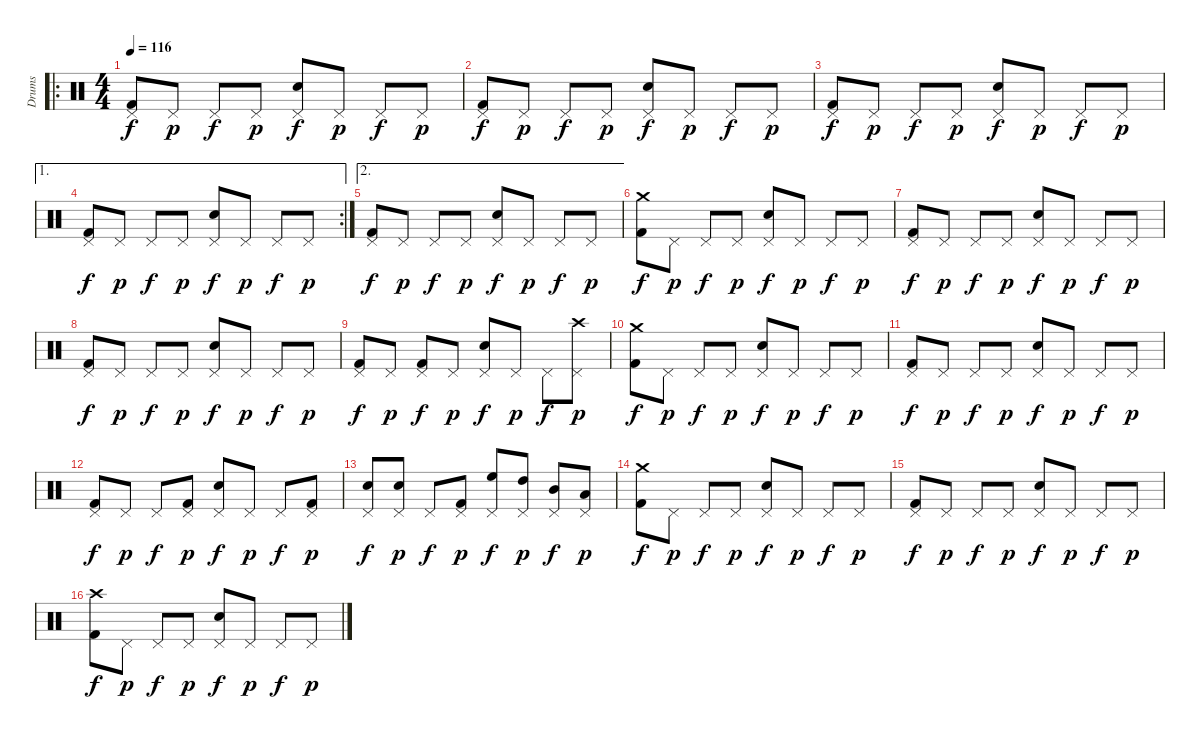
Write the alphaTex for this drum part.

\track ("Drums" "Drums") {instrument percussion}
\staff {score}
\articulation defaults
\ro
\ts (4 4)
\tempo 116
\clef neutral
\ks c
("Kick (hit) 2" "Pedal Hi-Hat (hit)").8{dy f} "Pedal Hi-Hat (hit)".8{dy p} "Pedal Hi-Hat (hit)".8{dy f} "Pedal Hi-Hat (hit)".8{dy p} ("Pedal Hi-Hat (hit)" "Snare (hit) 2").8{dy f} "Pedal Hi-Hat (hit)".8{dy p} "Pedal Hi-Hat (hit)".8{dy f} "Pedal Hi-Hat (hit)".8{dy p} |
("Kick (hit) 2" "Pedal Hi-Hat (hit)").8{dy f} "Pedal Hi-Hat (hit)".8{dy p} "Pedal Hi-Hat (hit)".8{dy f} "Pedal Hi-Hat (hit)".8{dy p} ("Pedal Hi-Hat (hit)" "Snare (hit) 2").8{dy f} "Pedal Hi-Hat (hit)".8{dy p} "Pedal Hi-Hat (hit)".8{dy f} "Pedal Hi-Hat (hit)".8{dy p} |
("Kick (hit) 2" "Pedal Hi-Hat (hit)").8{dy f} "Pedal Hi-Hat (hit)".8{dy p} "Pedal Hi-Hat (hit)".8{dy f} "Pedal Hi-Hat (hit)".8{dy p} ("Pedal Hi-Hat (hit)" "Snare (hit) 2").8{dy f} "Pedal Hi-Hat (hit)".8{dy p} "Pedal Hi-Hat (hit)".8{dy f} "Pedal Hi-Hat (hit)".8{dy p} |
\ae 1
\rc 2
("Kick (hit) 2" "Pedal Hi-Hat (hit)").8{dy f} "Pedal Hi-Hat (hit)".8{dy p} "Pedal Hi-Hat (hit)".8{dy f} "Pedal Hi-Hat (hit)".8{dy p} ("Pedal Hi-Hat (hit)" "Snare (hit) 2").8{dy f} "Pedal Hi-Hat (hit)".8{dy p} "Pedal Hi-Hat (hit)".8{dy f} "Pedal Hi-Hat (hit)".8{dy p} |
\ae 2
("Kick (hit) 2" "Pedal Hi-Hat (hit)").8{dy f} "Pedal Hi-Hat (hit)".8{dy p} "Pedal Hi-Hat (hit)".8{dy f} "Pedal Hi-Hat (hit)".8{dy p} ("Pedal Hi-Hat (hit)" "Snare (hit) 2").8{dy f} "Pedal Hi-Hat (hit)".8{dy p} "Pedal Hi-Hat (hit)".8{dy f} "Pedal Hi-Hat (hit)".8{dy p} |
("Kick (hit) 2" "Crash medium (hit)").8{dy f} "Pedal Hi-Hat (hit)".8{dy p} "Pedal Hi-Hat (hit)".8{dy f} "Pedal Hi-Hat (hit)".8{dy p} ("Pedal Hi-Hat (hit)" "Snare (hit) 2").8{dy f} "Pedal Hi-Hat (hit)".8{dy p} "Pedal Hi-Hat (hit)".8{dy f} "Pedal Hi-Hat (hit)".8{dy p} |
("Kick (hit) 2" "Pedal Hi-Hat (hit)").8{dy f} "Pedal Hi-Hat (hit)".8{dy p} "Pedal Hi-Hat (hit)".8{dy f} "Pedal Hi-Hat (hit)".8{dy p} ("Pedal Hi-Hat (hit)" "Snare (hit) 2").8{dy f} "Pedal Hi-Hat (hit)".8{dy p} "Pedal Hi-Hat (hit)".8{dy f} "Pedal Hi-Hat (hit)".8{dy p} |
("Kick (hit) 2" "Pedal Hi-Hat (hit)").8{dy f} "Pedal Hi-Hat (hit)".8{dy p} "Pedal Hi-Hat (hit)".8{dy f} "Pedal Hi-Hat (hit)".8{dy p} ("Pedal Hi-Hat (hit)" "Snare (hit) 2").8{dy f} "Pedal Hi-Hat (hit)".8{dy p} "Pedal Hi-Hat (hit)".8{dy f} "Pedal Hi-Hat (hit)".8{dy p} |
("Kick (hit) 2" "Pedal Hi-Hat (hit)").8{dy f} "Pedal Hi-Hat (hit)".8{dy p} ("Kick (hit) 2" "Pedal Hi-Hat (hit)").8{dy f} "Pedal Hi-Hat (hit)".8{dy p} ("Pedal Hi-Hat (hit)" "Snare (hit) 2").8{dy f} "Pedal Hi-Hat (hit)".8{dy p} "Pedal Hi-Hat (hit)".8{dy f} ("Crash high (hit)" "Pedal Hi-Hat (hit)").8{dy p} |
("Kick (hit) 2" "Crash medium (hit)").8{dy f} "Pedal Hi-Hat (hit)".8{dy p} "Pedal Hi-Hat (hit)".8{dy f} "Pedal Hi-Hat (hit)".8{dy p} ("Pedal Hi-Hat (hit)" "Snare (hit) 2").8{dy f} "Pedal Hi-Hat (hit)".8{dy p} "Pedal Hi-Hat (hit)".8{dy f} "Pedal Hi-Hat (hit)".8{dy p} |
("Kick (hit) 2" "Pedal Hi-Hat (hit)").8{dy f} "Pedal Hi-Hat (hit)".8{dy p} "Pedal Hi-Hat (hit)".8{dy f} "Pedal Hi-Hat (hit)".8{dy p} ("Pedal Hi-Hat (hit)" "Snare (hit) 2").8{dy f} "Pedal Hi-Hat (hit)".8{dy p} "Pedal Hi-Hat (hit)".8{dy f} "Pedal Hi-Hat (hit)".8{dy p} |
("Kick (hit) 2" "Pedal Hi-Hat (hit)").8{dy f} "Pedal Hi-Hat (hit)".8{dy p} "Pedal Hi-Hat (hit)".8{dy f} ("Kick (hit) 2" "Pedal Hi-Hat (hit)").8{dy p} ("Pedal Hi-Hat (hit)" "Snare (hit) 2").8{dy f} "Pedal Hi-Hat (hit)".8{dy p} "Pedal Hi-Hat (hit)".8{dy f} ("Kick (hit) 2" "Pedal Hi-Hat (hit)").8{dy p} |
("Pedal Hi-Hat (hit)" "Snare (hit) 2").8{dy f} ("Pedal Hi-Hat (hit)" "Snare (hit) 2").8{dy p} "Pedal Hi-Hat (hit)".8{dy f} ("Kick (hit) 2" "Pedal Hi-Hat (hit)").8{dy p} ("High Floor Tom (hit)" "Pedal Hi-Hat (hit)").8{dy f} ("High Tom (hit)" "Pedal Hi-Hat (hit)").8{dy p} ("Mid Tom (hit)" "Pedal Hi-Hat (hit)").8{dy f} ("Low Tom (hit)" "Pedal Hi-Hat (hit)").8{dy p} |
("Kick (hit) 2" "Crash medium (hit)").8{dy f} "Pedal Hi-Hat (hit)".8{dy p} "Pedal Hi-Hat (hit)".8{dy f} "Pedal Hi-Hat (hit)".8{dy p} ("Pedal Hi-Hat (hit)" "Snare (hit) 2").8{dy f} "Pedal Hi-Hat (hit)".8{dy p} "Pedal Hi-Hat (hit)".8{dy f} "Pedal Hi-Hat (hit)".8{dy p} |
("Kick (hit) 2" "Pedal Hi-Hat (hit)").8{dy f} "Pedal Hi-Hat (hit)".8{dy p} "Pedal Hi-Hat (hit)".8{dy f} "Pedal Hi-Hat (hit)".8{dy p} ("Pedal Hi-Hat (hit)" "Snare (hit) 2").8{dy f} "Pedal Hi-Hat (hit)".8{dy p} "Pedal Hi-Hat (hit)".8{dy f} "Pedal Hi-Hat (hit)".8{dy p} |
("Kick (hit) 2" "Crash high (hit)").8{dy f} "Pedal Hi-Hat (hit)".8{dy p} "Pedal Hi-Hat (hit)".8{dy f} "Pedal Hi-Hat (hit)".8{dy p} ("Pedal Hi-Hat (hit)" "Snare (hit) 2").8{dy f} "Pedal Hi-Hat (hit)".8{dy p} "Pedal Hi-Hat (hit)".8{dy f} "Pedal Hi-Hat (hit)".8{dy p}
